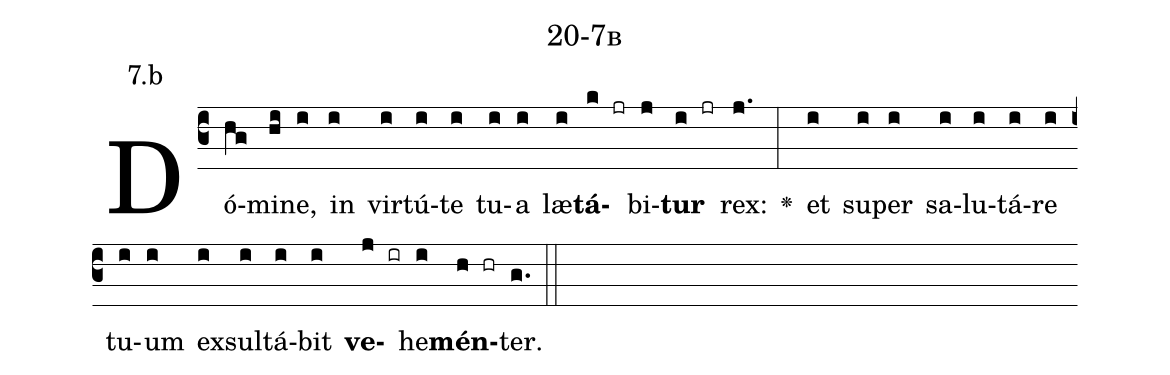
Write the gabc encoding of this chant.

name: 20-7b;
annotation: 7.b;
%%
(c3)Dó(hg)mi(hi)ne,(i) in(i) vir(i)tú(i)te(i) tu(i)a(i) læ(i)<b>tá</b>(k jr)bi(j)<b>tur</b>(i jr) rex:(j.) <v>\greheightstar</v>(:) et(i) su(i)per(i) sa(i)lu(i)tá(i)re(i) tu(i)um(i) ex(i)sul(i)tá(i)bit(i) <b>ve</b>(j ir)he(i)<b>mén</b>(h hr)ter.(g.) (::)


%E(i) u(i) o(j) u(i) a(h) e.(g.) (::)
